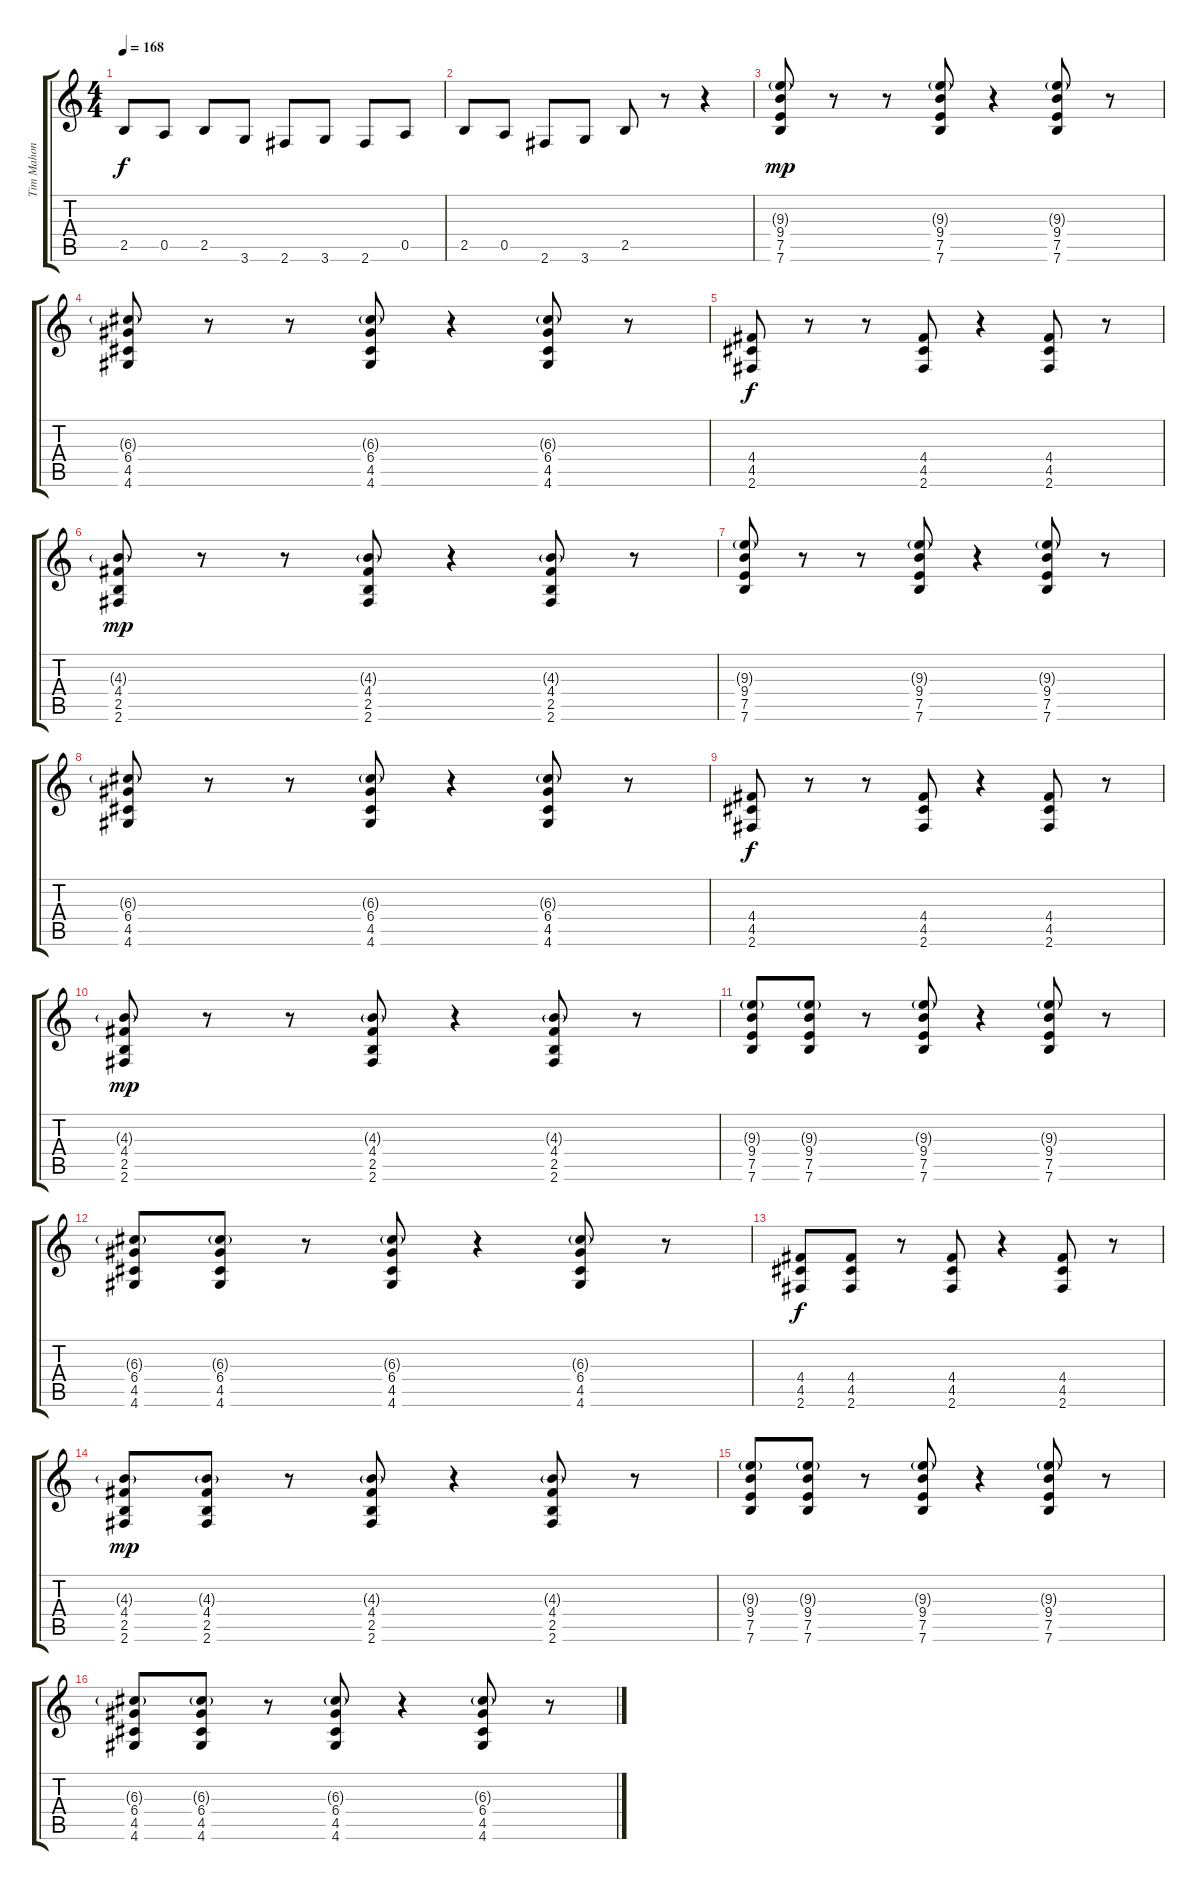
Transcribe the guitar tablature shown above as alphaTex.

\track (" Tim Mahoney" " Tim Mahon") {instrument distortionguitar}
\staff {score tabs}
\tuning (E4 B3 G3 D3 A2 E2) {hide}
\ts (4 4)
\tempo 168
\clef g2
\ks c
2.5.8{dy f} 0.5.8 2.5.8 3.6.8 2.6.8 3.6.8 2.6.8 0.5.8 |
2.5.8 0.5.8 2.6.8 3.6.8 2.5.8 r.8 r.4 |
(9.3{g} 9.4 7.5 7.6).8{dy mp} r.8 r.8 (9.3{g} 9.4 7.5 7.6).8 r.4 (9.3{g} 9.4 7.5 7.6).8 r.8 |
(6.3{g} 6.4 4.5 4.6).8 r.8 r.8 (6.3{g} 6.4 4.5 4.6).8 r.4 (6.3{g} 6.4 4.5 4.6).8 r.8 |
(4.4 4.5 2.6).8{dy f} r.8 r.8 (4.4 4.5 2.6).8 r.4 (4.4 4.5 2.6).8 r.8 |
(4.3{g} 4.4 2.5 2.6).8{dy mp} r.8 r.8 (4.3{g} 4.4 2.5 2.6).8 r.4 (4.3{g} 4.4 2.5 2.6).8 r.8 |
(9.3{g} 9.4 7.5 7.6).8 r.8 r.8 (9.3{g} 9.4 7.5 7.6).8 r.4 (9.3{g} 9.4 7.5 7.6).8 r.8 |
(6.3{g} 6.4 4.5 4.6).8 r.8 r.8 (6.3{g} 6.4 4.5 4.6).8 r.4 (6.3{g} 6.4 4.5 4.6).8 r.8 |
(4.4 4.5 2.6).8{dy f} r.8 r.8 (4.4 4.5 2.6).8 r.4 (4.4 4.5 2.6).8 r.8 |
(4.3{g} 4.4 2.5 2.6).8{dy mp} r.8 r.8 (4.3{g} 4.4 2.5 2.6).8 r.4 (4.3{g} 4.4 2.5 2.6).8 r.8 |
(9.3{g} 9.4 7.5 7.6).8 (9.3{g} 9.4 7.5 7.6).8 r.8 (9.3{g} 9.4 7.5 7.6).8 r.4 (9.3{g} 9.4 7.5 7.6).8 r.8 |
(6.3{g} 6.4 4.5 4.6).8 (6.3{g} 6.4 4.5 4.6).8 r.8 (6.3{g} 6.4 4.5 4.6).8 r.4 (6.3{g} 6.4 4.5 4.6).8 r.8 |
(4.4 4.5 2.6).8{dy f} (4.4 4.5 2.6).8 r.8 (4.4 4.5 2.6).8 r.4 (4.4 4.5 2.6).8 r.8 |
(4.3{g} 4.4 2.5 2.6).8{dy mp} (4.3{g} 4.4 2.5 2.6).8 r.8 (4.3{g} 4.4 2.5 2.6).8 r.4 (4.3{g} 4.4 2.5 2.6).8 r.8 |
(9.3{g} 9.4 7.5 7.6).8 (9.3{g} 9.4 7.5 7.6).8 r.8 (9.3{g} 9.4 7.5 7.6).8 r.4 (9.3{g} 9.4 7.5 7.6).8 r.8 |
(6.3{g} 6.4 4.5 4.6).8 (6.3{g} 6.4 4.5 4.6).8 r.8 (6.3{g} 6.4 4.5 4.6).8 r.4 (6.3{g} 6.4 4.5 4.6).8 r.8
